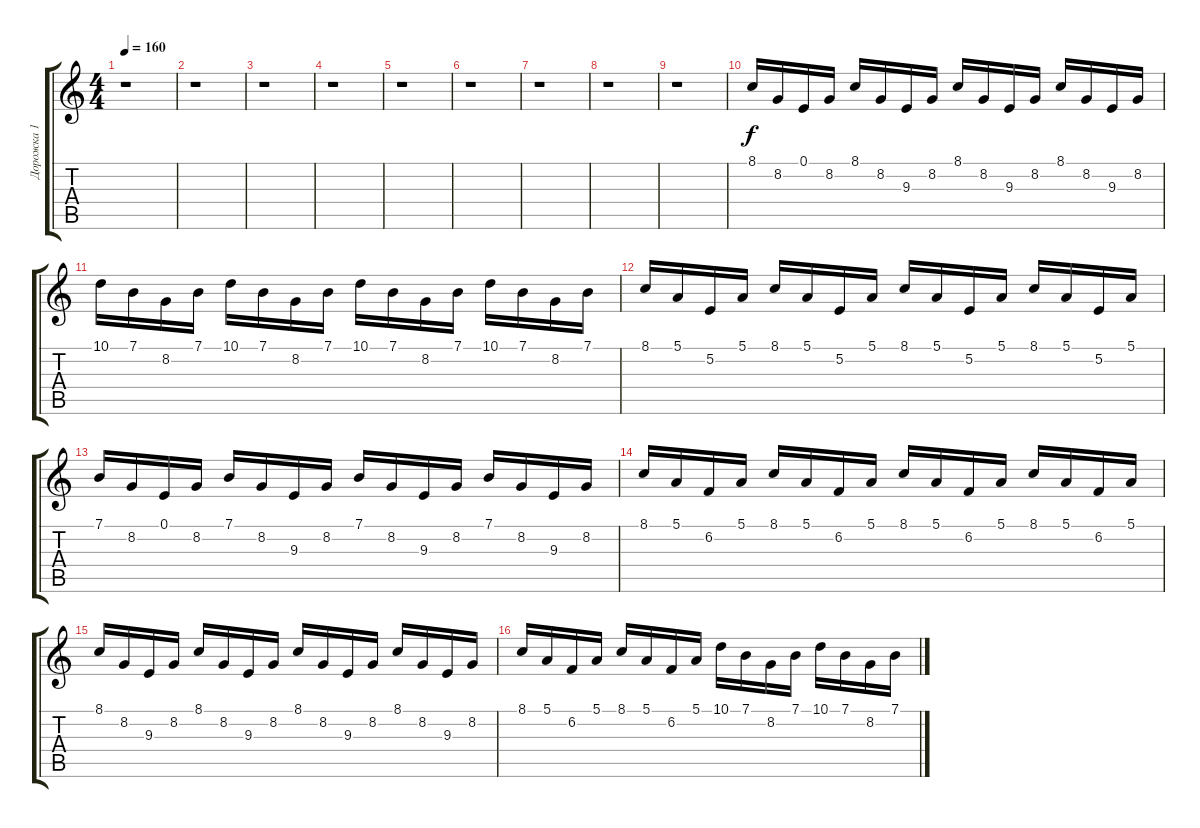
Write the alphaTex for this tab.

\track ("Дорожка 1" "Дорожка 1") {instrument clavinet}
\staff {score tabs}
\tuning (E4 B3 G3 D3 A2 E2) {hide}
\ts (4 4)
\tempo 160
\clef g2
\ks c
r.1{dy f} |
r.1 |
r.1 |
r.1 |
r.1 |
r.1 |
r.1 |
r.1 |
r.1 |
8.1.16 8.2.16 0.1.16 8.2.16 8.1.16 8.2.16 9.3.16 8.2.16 8.1.16 8.2.16 9.3.16 8.2.16 8.1.16 8.2.16 9.3.16 8.2.16 |
10.1.16 7.1.16 8.2.16 7.1.16 10.1.16 7.1.16 8.2.16 7.1.16 10.1.16 7.1.16 8.2.16 7.1.16 10.1.16 7.1.16 8.2.16 7.1.16 |
8.1.16 5.1.16 5.2.16 5.1.16 8.1.16 5.1.16 5.2.16 5.1.16 8.1.16 5.1.16 5.2.16 5.1.16 8.1.16 5.1.16 5.2.16 5.1.16 |
7.1.16 8.2.16 0.1.16 8.2.16 7.1.16 8.2.16 9.3.16 8.2.16 7.1.16 8.2.16 9.3.16 8.2.16 7.1.16 8.2.16 9.3.16 8.2.16 |
8.1.16 5.1.16 6.2.16 5.1.16 8.1.16 5.1.16 6.2.16 5.1.16 8.1.16 5.1.16 6.2.16 5.1.16 8.1.16 5.1.16 6.2.16 5.1.16 |
8.1.16 8.2.16 9.3.16 8.2.16 8.1.16 8.2.16 9.3.16 8.2.16 8.1.16 8.2.16 9.3.16 8.2.16 8.1.16 8.2.16 9.3.16 8.2.16 |
8.1.16 5.1.16 6.2.16 5.1.16 8.1.16 5.1.16 6.2.16 5.1.16 10.1.16 7.1.16 8.2.16 7.1.16 10.1.16 7.1.16 8.2.16 7.1.16
